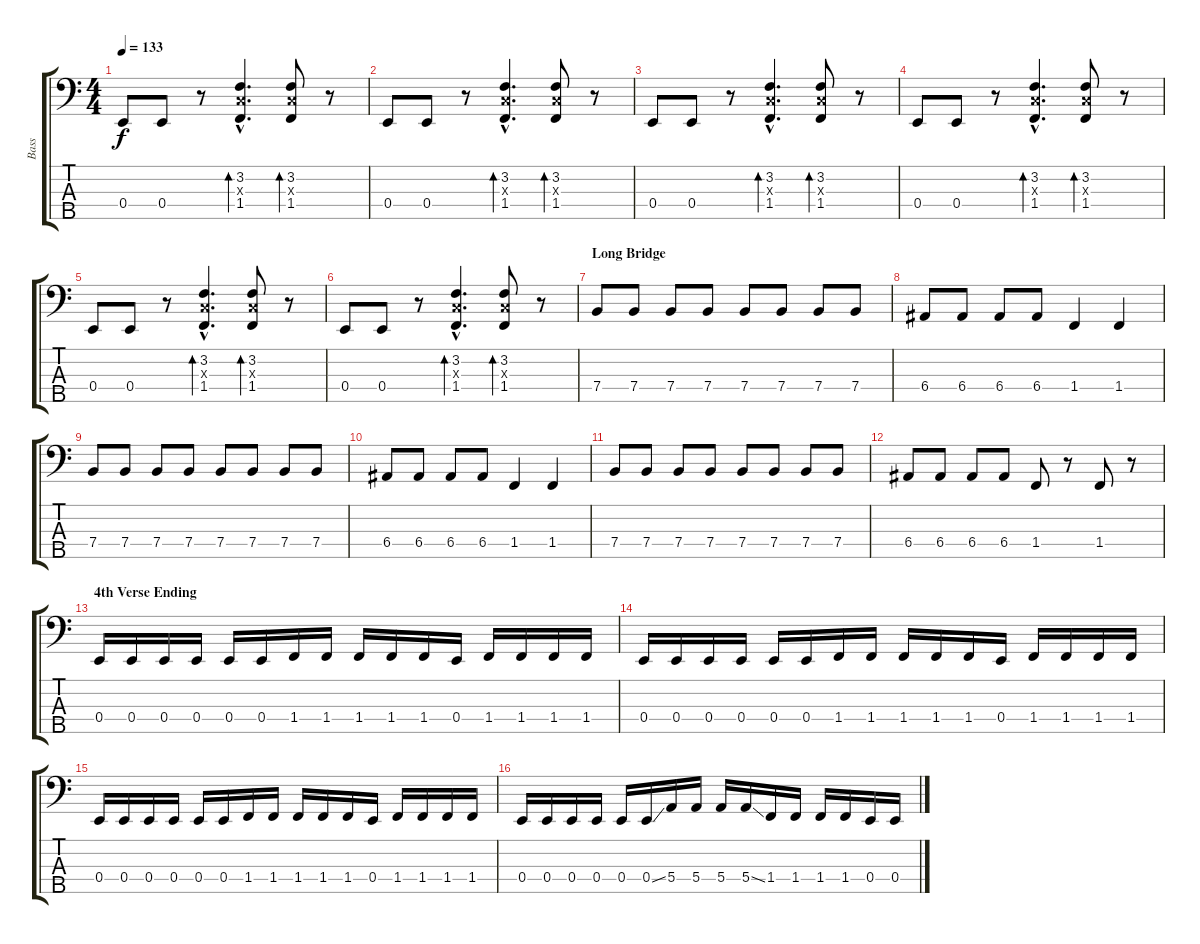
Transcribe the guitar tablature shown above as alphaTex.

\track ("Bass" "Bass") {instrument electricbasspick}
\staff {score tabs}
\tuning (G2 D2 A1 E1 B0) {hide}
\ts (4 4)
\tempo 133
\clef f4
\ks c
0.4.8{dy f} 0.4.8 r.8 (3.2{hac} 3.3{hac x} 1.4{hac}).4{d bd 60} (3.2 3.3{x} 1.4).8{bd 60} r.8 |
0.4.8 0.4.8 r.8 (3.2{hac} 3.3{hac x} 1.4{hac}).4{d bd 60} (3.2 3.3{x} 1.4).8{bd 60} r.8 |
0.4.8 0.4.8 r.8 (3.2{hac} 3.3{hac x} 1.4{hac}).4{d bd 60} (3.2 3.3{x} 1.4).8{bd 60} r.8 |
0.4.8 0.4.8 r.8 (3.2{hac} 3.3{hac x} 1.4{hac}).4{d bd 60} (3.2 3.3{x} 1.4).8{bd 60} r.8 |
0.4.8 0.4.8 r.8 (3.2{hac} 3.3{hac x} 1.4{hac}).4{d bd 60} (3.2 3.3{x} 1.4).8{bd 60} r.8 |
0.4.8 0.4.8 r.8 (3.2{hac} 3.3{hac x} 1.4{hac}).4{d bd 60} (3.2 3.3{x} 1.4).8{bd 60} r.8 |
\section ("" "Long Bridge")
7.4.8 7.4.8 7.4.8 7.4.8 7.4.8 7.4.8 7.4.8 7.4.8 |
6.4.8 6.4.8 6.4.8 6.4.8 1.4.4 1.4.4 |
7.4.8 7.4.8 7.4.8 7.4.8 7.4.8 7.4.8 7.4.8 7.4.8 |
6.4.8 6.4.8 6.4.8 6.4.8 1.4.4 1.4.4 |
7.4.8 7.4.8 7.4.8 7.4.8 7.4.8 7.4.8 7.4.8 7.4.8 |
6.4.8 6.4.8 6.4.8 6.4.8 1.4.8 r.8 1.4.8 r.8 |
\section ("" "4th Verse Ending")
0.4.16 0.4.16 0.4.16 0.4.16 0.4.16 0.4.16 1.4.16 1.4.16 1.4.16 1.4.16 1.4.16 0.4.16 1.4.16 1.4.16 1.4.16 1.4.16 |
0.4.16 0.4.16 0.4.16 0.4.16 0.4.16 0.4.16 1.4.16 1.4.16 1.4.16 1.4.16 1.4.16 0.4.16 1.4.16 1.4.16 1.4.16 1.4.16 |
0.4.16 0.4.16 0.4.16 0.4.16 0.4.16 0.4.16 1.4.16 1.4.16 1.4.16 1.4.16 1.4.16 0.4.16 1.4.16 1.4.16 1.4.16 1.4.16 |
0.4.16 0.4.16 0.4.16 0.4.16 0.4.16 0.4{ss}.16 5.4.16 5.4.16 5.4.16 5.4{ss}.16 1.4.16 1.4.16 1.4.16 1.4.16 0.4.16 0.4.16
